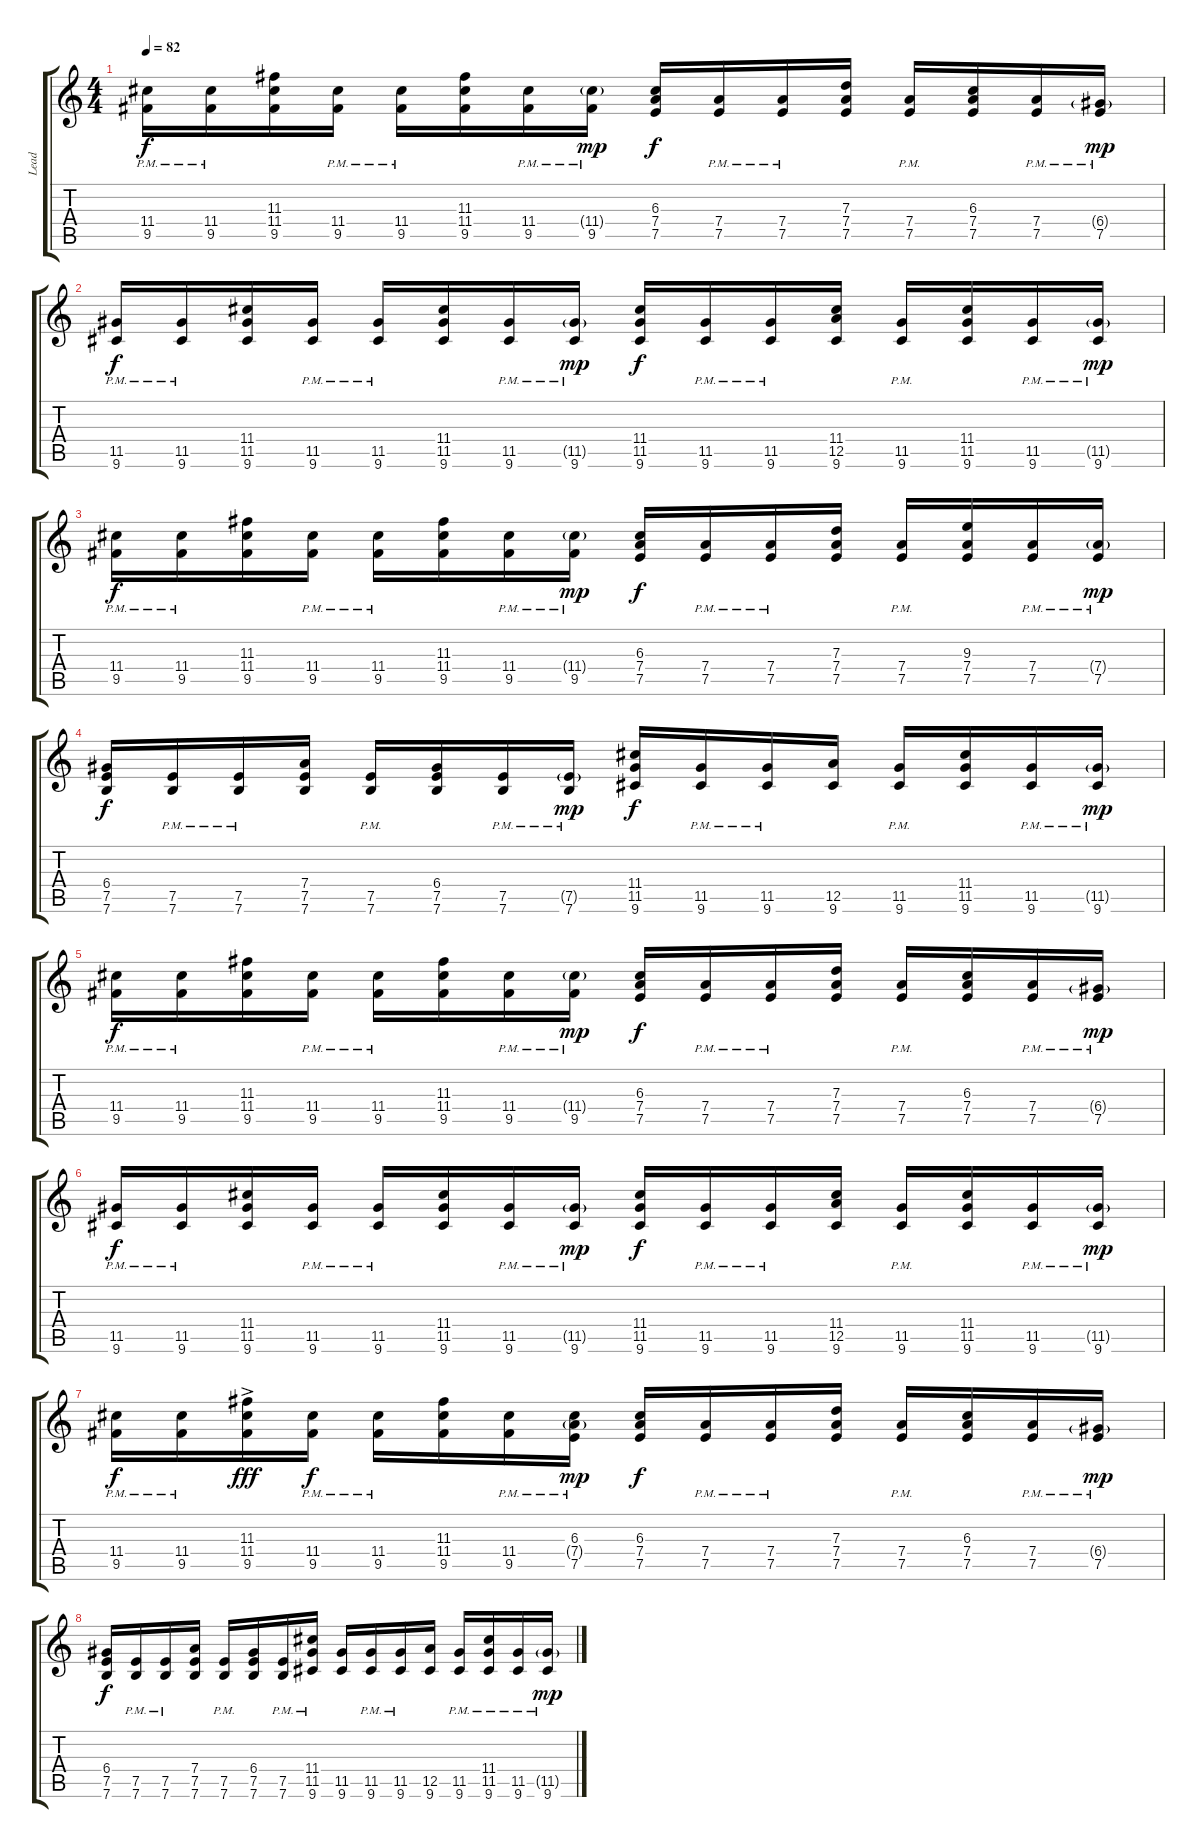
\track ("Lead" "Lead") {instrument distortionguitar}
\staff {score tabs}
\tuning (E4 B3 G3 D3 A2 E2) {hide}
\ts (4 4)
\tempo 82
\clef g2
\ks c
(11.4{pm} 9.5{pm}).16{dy f} (11.4{pm} 9.5{pm}).16 (11.3 11.4 9.5).16 (11.4{pm} 9.5{pm}).16 (11.4{pm} 9.5{pm}).16 (11.3 11.4 9.5).16 (11.4{pm} 9.5{pm}).16 (11.4{g} 9.5{pm}).16{dy mp} (6.3 7.4 7.5).16{dy f} (7.4{pm} 7.5{pm}).16 (7.4{pm} 7.5{pm}).16 (7.3 7.4 7.5).16 (7.4{pm} 7.5{pm}).16 (6.3 7.4 7.5).16 (7.4{pm} 7.5{pm}).16 (6.4{g pm} 7.5{pm}).16{dy mp} |
(11.5{pm} 9.6{pm}).16{dy f} (11.5{pm} 9.6{pm}).16 (11.4 11.5 9.6).16 (11.5{pm} 9.6{pm}).16 (11.5{pm} 9.6{pm}).16 (11.4 11.5 9.6).16 (11.5{pm} 9.6{pm}).16 (11.5{g pm} 9.6{pm}).16{dy mp} (11.4 11.5 9.6).16{dy f} (11.5{pm} 9.6{pm}).16 (11.5{pm} 9.6{pm}).16 (11.4 12.5 9.6).16 (11.5{pm} 9.6{pm}).16 (11.4 11.5 9.6).16 (11.5{pm} 9.6{pm}).16 (11.5{g} 9.6{pm}).16{dy mp} |
(11.4{pm} 9.5{pm}).16{dy f} (11.4{pm} 9.5{pm}).16 (11.3 11.4 9.5).16 (11.4{pm} 9.5{pm}).16 (11.4{pm} 9.5{pm}).16 (11.3 11.4 9.5).16 (11.4{pm} 9.5{pm}).16 (11.4{g} 9.5{pm}).16{dy mp} (6.3 7.4 7.5).16{dy f} (7.4{pm} 7.5{pm}).16 (7.4{pm} 7.5{pm}).16 (7.3 7.4 7.5).16 (7.4{pm} 7.5{pm}).16 (9.3 7.4 7.5).16 (7.4{pm} 7.5{pm}).16 (7.4{g pm} 7.5{pm}).16{dy mp} |
(6.4 7.5 7.6).16{dy f} (7.5{pm} 7.6{pm}).16 (7.5{pm} 7.6{pm}).16 (7.4 7.5 7.6).16 (7.5{pm} 7.6{pm}).16 (6.4 7.5 7.6).16 (7.5{pm} 7.6{pm}).16 (7.5{g pm} 7.6{pm}).16{dy mp} (11.4 11.5 9.6).16{dy f} (11.5{pm} 9.6{pm}).16 (11.5{pm} 9.6{pm}).16 (12.5 9.6).16 (11.5{pm} 9.6{pm}).16 (11.4 11.5 9.6).16 (11.5{pm} 9.6{pm}).16 (11.5{g} 9.6{pm}).16{dy mp} |
(11.4{pm} 9.5{pm}).16{dy f} (11.4{pm} 9.5{pm}).16 (11.3 11.4 9.5).16 (11.4{pm} 9.5{pm}).16 (11.4{pm} 9.5{pm}).16 (11.3 11.4 9.5).16 (11.4{pm} 9.5{pm}).16 (11.4{g} 9.5{pm}).16{dy mp} (6.3 7.4 7.5).16{dy f} (7.4{pm} 7.5{pm}).16 (7.4{pm} 7.5{pm}).16 (7.3 7.4 7.5).16 (7.4{pm} 7.5{pm}).16 (6.3 7.4 7.5).16 (7.4{pm} 7.5{pm}).16 (6.4{g pm} 7.5{pm}).16{dy mp} |
(11.5{pm} 9.6{pm}).16{dy f} (11.5{pm} 9.6{pm}).16 (11.4 11.5 9.6).16 (11.5{pm} 9.6{pm}).16 (11.5{pm} 9.6{pm}).16 (11.4 11.5 9.6).16 (11.5{pm} 9.6{pm}).16 (11.5{g pm} 9.6{pm}).16{dy mp} (11.4 11.5 9.6).16{dy f} (11.5{pm} 9.6{pm}).16 (11.5{pm} 9.6{pm}).16 (11.4 12.5 9.6).16 (11.5{pm} 9.6{pm}).16 (11.4 11.5 9.6).16 (11.5{pm} 9.6{pm}).16 (11.5{g} 9.6{pm}).16{dy mp} |
(11.4{pm} 9.5{pm}).16{dy f} (11.4{pm} 9.5{pm}).16 (11.3 11.4 9.5{ac}).16{dy fff} (11.4{pm} 9.5{pm}).16{dy f} (11.4{pm} 9.5{pm}).16 (11.3 11.4 9.5).16 (11.4{pm} 9.5{pm}).16 (6.3 7.4{g} 7.5{pm}).16{dy mp} (6.3 7.4 7.5).16{dy f} (7.4{pm} 7.5{pm}).16 (7.4{pm} 7.5{pm}).16 (7.3 7.4 7.5).16 (7.4{pm} 7.5{pm}).16 (6.3 7.4 7.5).16 (7.4{pm} 7.5{pm}).16 (6.4{g pm} 7.5{pm}).16{dy mp} |
(6.4 7.5 7.6).16{dy f} (7.5{pm} 7.6{pm}).16 (7.5{pm} 7.6{pm}).16 (7.4 7.5 7.6).16 (7.5{pm} 7.6{pm}).16 (6.4 7.5 7.6).16 (7.5{pm} 7.6{pm}).16 (11.4 11.5{pm} 9.6{pm}).16 (11.5 9.6).16 (11.5{pm} 9.6{pm}).16 (11.5{pm} 9.6{pm}).16 (12.5 9.6).16 (11.5{pm} 9.6{pm}).16 (11.4{pm} 11.5{pm} 9.6{pm}).16 (11.5{pm} 9.6{pm}).16 (11.5{g} 9.6{pm}).16{dy mp}
